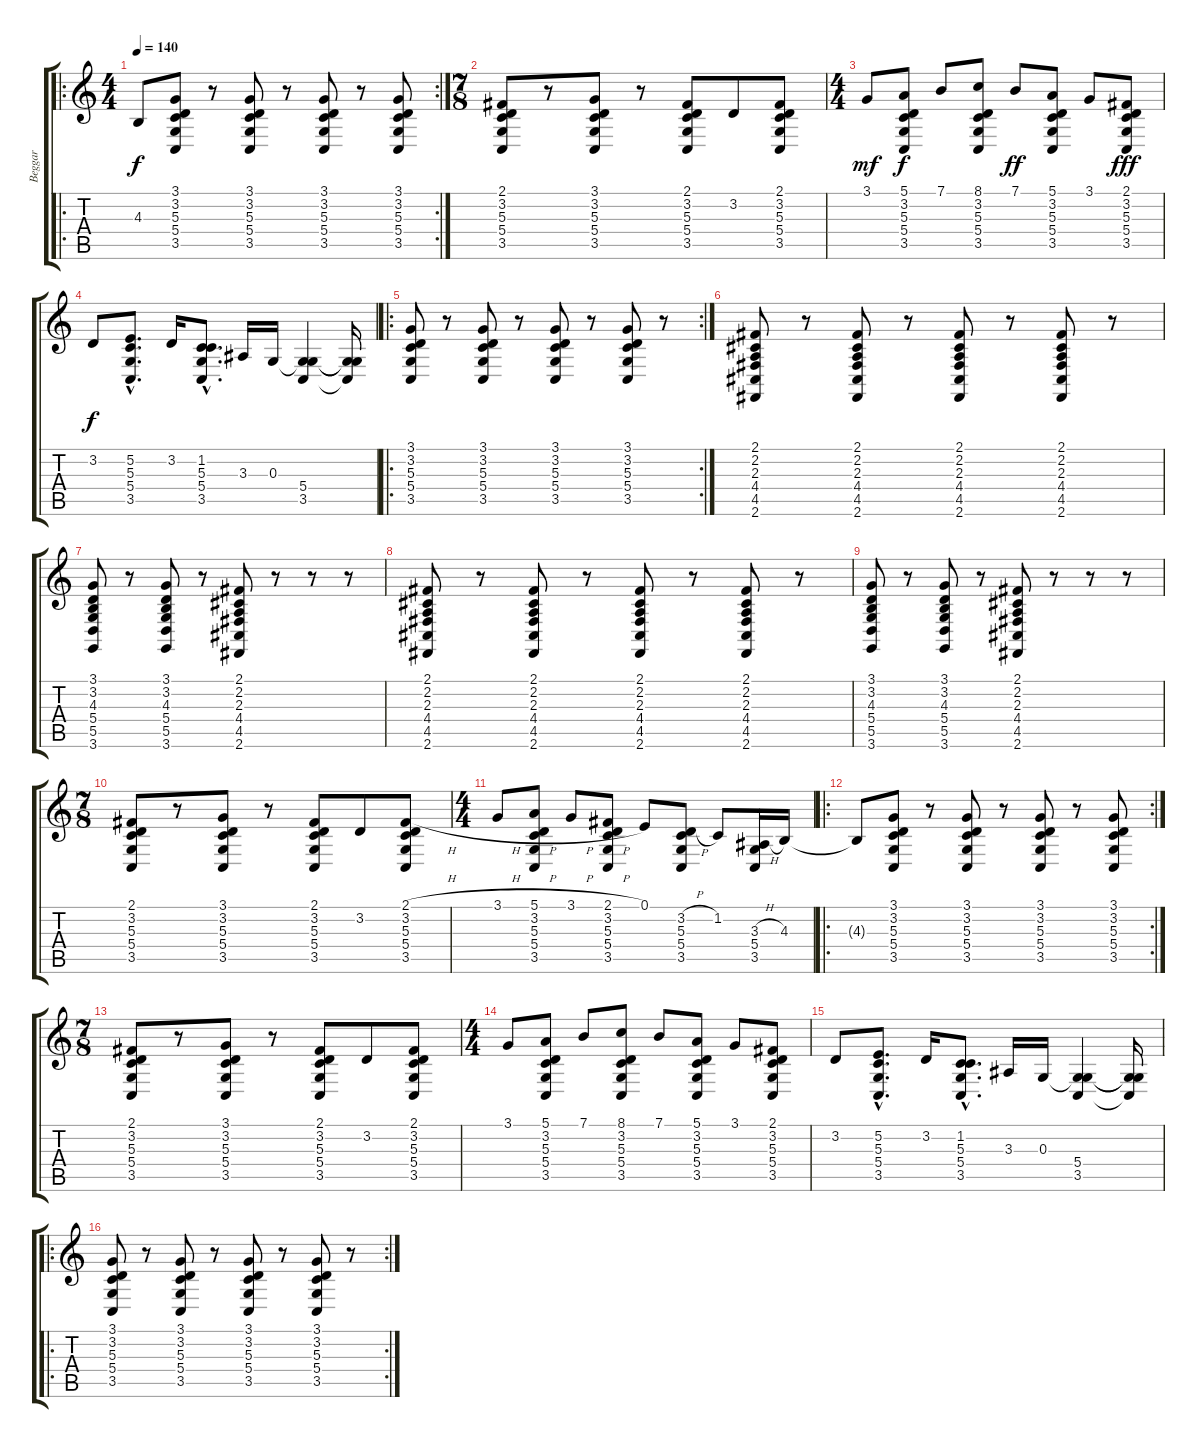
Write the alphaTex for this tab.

\track ("Beggar" "Beggar") {instrument acousticgrandpiano}
\staff {score tabs}
\tuning (E4 B3 G3 D3 A2 E2) {hide}
\ro
\rc 2
\ts (4 4)
\tempo 140
\clef g2
\ks c
4.3{t}.8{dy f} (3.1 3.2 5.3 5.4 3.5).8 r.8 (3.1 3.2 5.3 5.4 3.5).8 r.8 (3.1 3.2 5.3 5.4 3.5).8 r.8 (3.1 3.2 5.3 5.4 3.5).8 |
\ts (7 8)
(2.1 3.2 5.3 5.4 3.5).8 r.8 (3.1 3.2 5.3 5.4 3.5).8 r.8 (2.1 3.2 5.3 5.4 3.5).8 3.2.8 (2.1 3.2 5.3 5.4 3.5).8 |
\ts (4 4)
3.1.8{dy mf} (5.1 3.2 5.3 5.4 3.5).8{dy f} 7.1.8 (8.1 3.2 5.3 5.4 3.5).8 7.1.8{dy ff} (5.1 3.2 5.3 5.4 3.5).8 3.1.8 (2.1 3.2 5.3 5.4 3.5).8{dy fff} |
3.2.8{dy f} (5.2{hac} 5.3{hac} 5.4{hac} 3.5{hac}).8{d} 3.2.16 (1.2{hac} 5.3{hac} 5.4{hac} 3.5{hac}).8{d} 3.3.16 0.3.16 (0.3{t} 5.4 3.5).4 (0.3{t} 5.4{t} 3.5{t}).16 |
\ro
\rc 2
(3.1 3.2 5.3 5.4 3.5).8 r.8 (3.1 3.2 5.3 5.4 3.5).8 r.8 (3.1 3.2 5.3 5.4 3.5).8 r.8 (3.1 3.2 5.3 5.4 3.5).8 r.8 |
(2.1 2.2 2.3 4.4 4.5 2.6).8 r.8 (2.1 2.2 2.3 4.4 4.5 2.6).8 r.8 (2.1 2.2 2.3 4.4 4.5 2.6).8 r.8 (2.1 2.2 2.3 4.4 4.5 2.6).8 r.8 |
(3.1 3.2 4.3 5.4 5.5 3.6).8 r.8 (3.1 3.2 4.3 5.4 5.5 3.6).8 r.8 (2.1 2.2 2.3 4.4 4.5 2.6).8 r.8 r.8 r.8 |
(2.1 2.2 2.3 4.4 4.5 2.6).8 r.8 (2.1 2.2 2.3 4.4 4.5 2.6).8 r.8 (2.1 2.2 2.3 4.4 4.5 2.6).8 r.8 (2.1 2.2 2.3 4.4 4.5 2.6).8 r.8 |
(3.1 3.2 4.3 5.4 5.5 3.6).8 r.8 (3.1 3.2 4.3 5.4 5.5 3.6).8 r.8 (2.1 2.2 2.3 4.4 4.5 2.6).8 r.8 r.8 r.8 |
\ts (7 8)
(2.1 3.2 5.3 5.4 3.5).8 r.8 (3.1 3.2 5.3 5.4 3.5).8 r.8 (2.1 3.2 5.3 5.4 3.5).8 3.2.8 (2.1{h} 3.2 5.3 5.4 3.5).8 |
\ts (4 4)
3.1{h}.8 (5.1{h} 3.2 5.3 5.4 3.5).8 3.1{h}.8 (2.1{h} 3.2 5.3 5.4 3.5).8 0.1.8 (3.2{h} 5.3 5.4 3.5).8 1.2.8 (3.3{h} 5.4 3.5).16 4.3.16 |
\ro
\rc 2
4.3{t}.8 (3.1 3.2 5.3 5.4 3.5).8 r.8 (3.1 3.2 5.3 5.4 3.5).8 r.8 (3.1 3.2 5.3 5.4 3.5).8 r.8 (3.1 3.2 5.3 5.4 3.5).8 |
\ts (7 8)
(2.1 3.2 5.3 5.4 3.5).8 r.8 (3.1 3.2 5.3 5.4 3.5).8 r.8 (2.1 3.2 5.3 5.4 3.5).8 3.2.8 (2.1 3.2 5.3 5.4 3.5).8 |
\ts (4 4)
3.1.8 (5.1 3.2 5.3 5.4 3.5).8 7.1.8 (8.1 3.2 5.3 5.4 3.5).8 7.1.8 (5.1 3.2 5.3 5.4 3.5).8 3.1.8 (2.1 3.2 5.3 5.4 3.5).8 |
3.2.8 (5.2{hac} 5.3{hac} 5.4{hac} 3.5{hac}).8{d} 3.2.16 (1.2{hac} 5.3{hac} 5.4{hac} 3.5{hac}).8{d} 3.3.16 0.3.16 (0.3{t} 5.4 3.5).4 (0.3{t} 5.4{t} 3.5{t}).16 |
\ro
\rc 2
(3.1 3.2 5.3 5.4 3.5).8 r.8 (3.1 3.2 5.3 5.4 3.5).8 r.8 (3.1 3.2 5.3 5.4 3.5).8 r.8 (3.1 3.2 5.3 5.4 3.5).8 r.8
